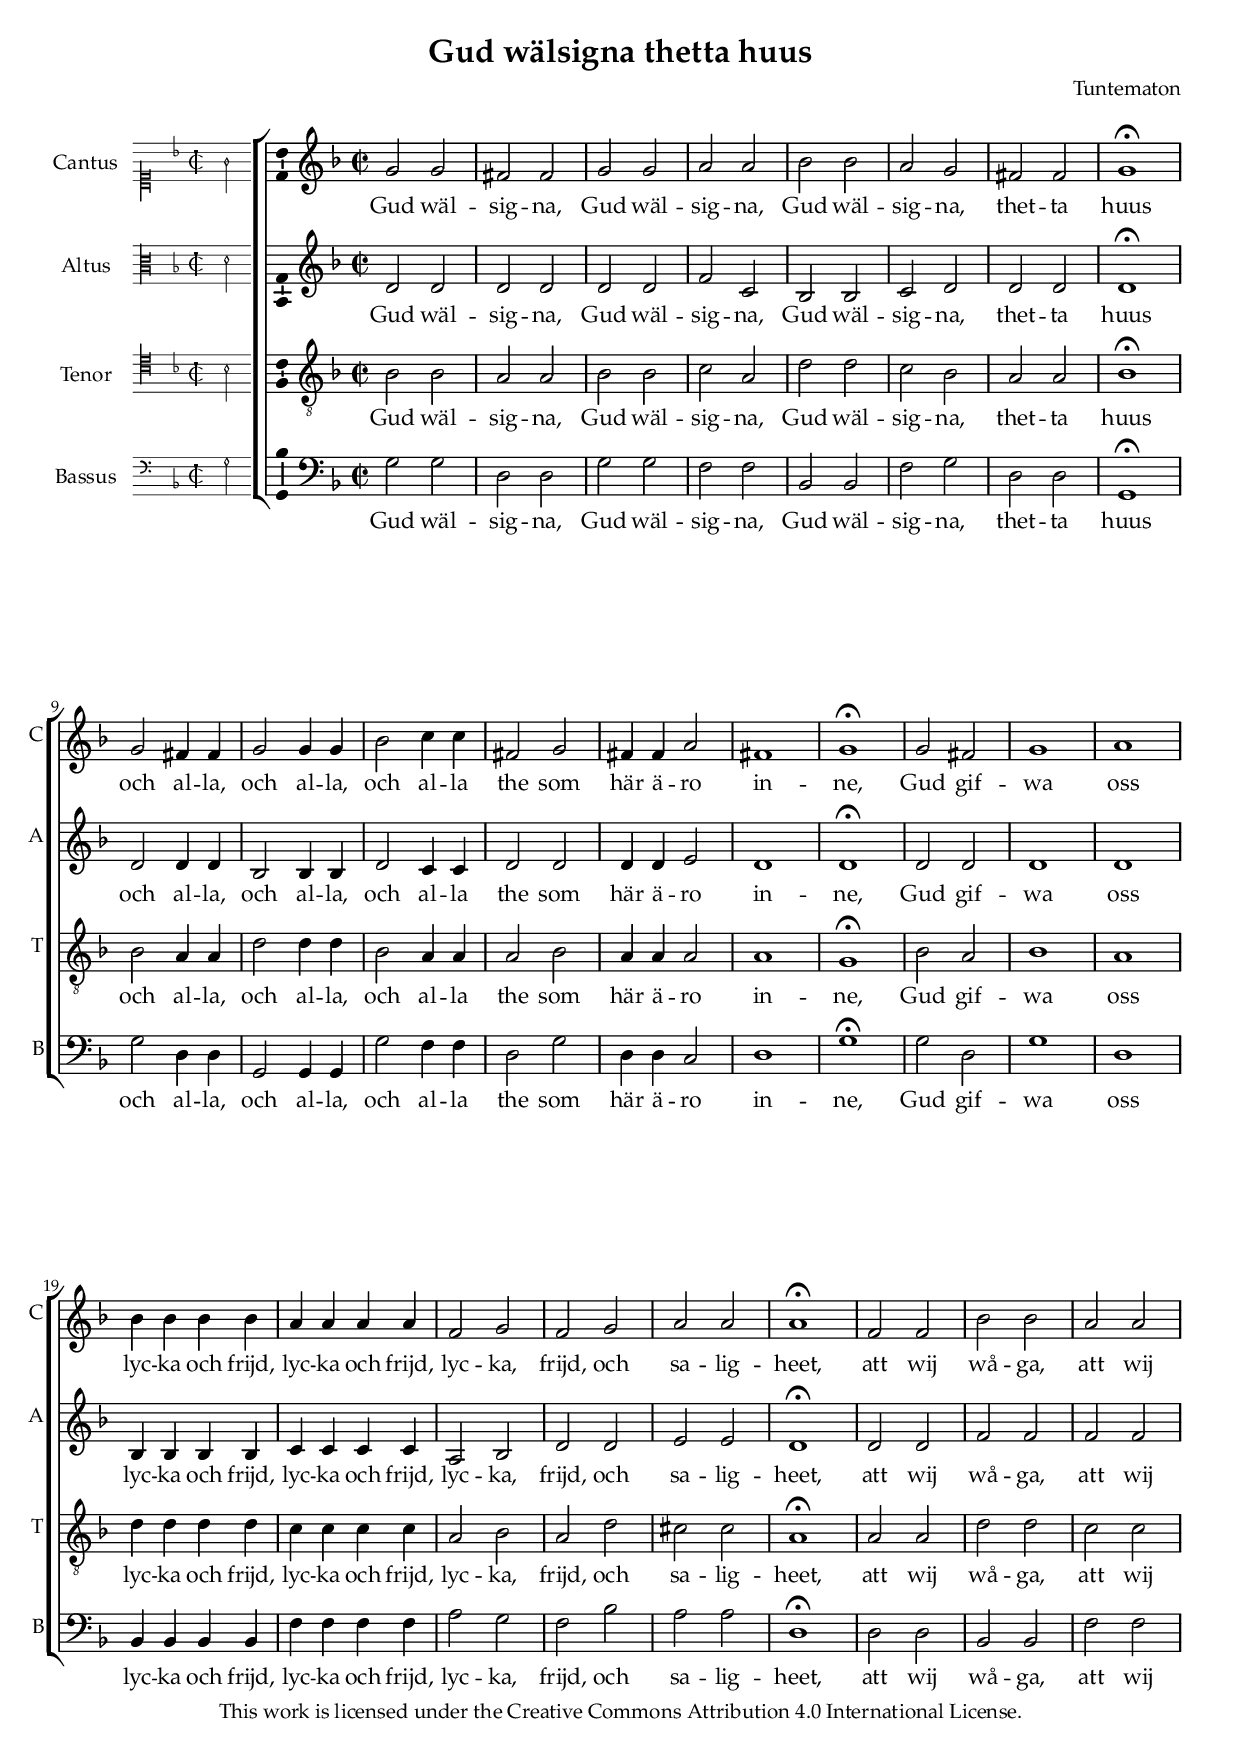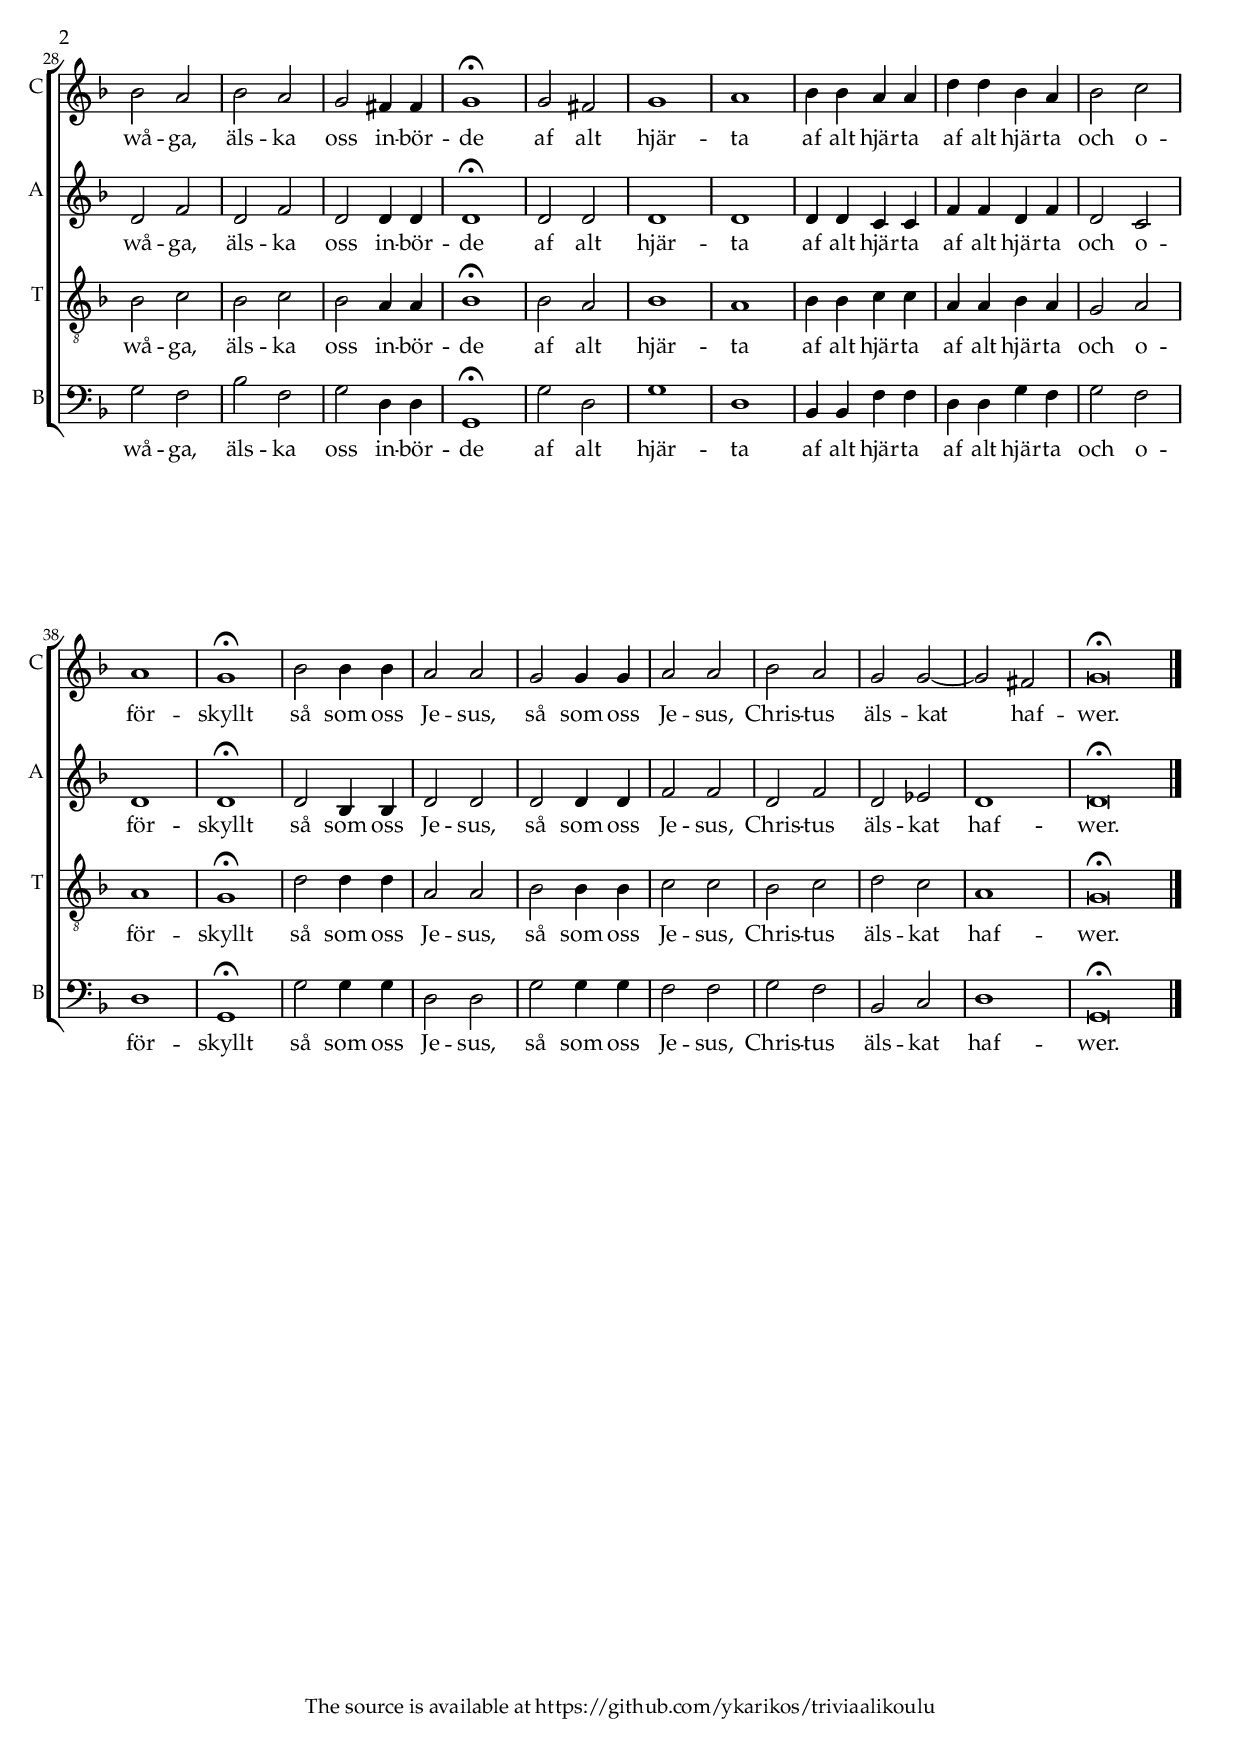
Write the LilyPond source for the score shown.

\version "2.19.49"
\include "suomi.ly"

#(set-global-staff-size 18)

global = { 
%  \numericTimeSignature
  \time 2/2 
%  \autoBeamOff
  \key d \minor
  \set Staff.midiInstrument = #"voice oohs"
}

\header {
  title = "Gud wälsigna thetta huus"
%  subtitle = ""
  composer = "Tuntematon"
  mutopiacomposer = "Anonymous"
%  instrument = "Voice (SATB)"
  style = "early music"
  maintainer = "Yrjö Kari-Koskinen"
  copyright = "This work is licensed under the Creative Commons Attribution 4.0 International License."
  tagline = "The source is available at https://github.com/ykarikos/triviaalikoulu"
}

\paper {
    #(define fonts
        (make-pango-font-tree "Palatino"
                              "Nimbus Sans"
                              "Luxi Mono"
                              (/ staff-height pt 20)))
}


SopranoMusic = \relative c'' {
  \set Staff.instrumentName = #"Cantus"
  \set Staff.shortInstrumentName = "C"

  \incipit { \clef "mensural-c1" \key d \minor \time 2/2 g'2 }

  g2 g | fis fis | g g | a a | b b | a g | fis fis |
  g1\fermata | g2 fis4 fis | g2 g4 g | b2 c4 c | fis,2 g | fis4 fis a2 | fis1 |
  g\fermata | g2 fis | g1 | a | b4 b b b | a a a a | f2 g |
% 2
  f g | a a | a1\fermata |
  f2 f | b b | a a | b a |
  b a | g fis4 fis | g1\fermata |
  g2 fis | g1 a | b4 b a a | 
  d d b a | b2 c | a1 | g1\fermata |
  b2 b4 b | a2 a | g g4 g |
% 3
  a2 a | b a | g g~ | g fis2 |
  \time 4/2 
  \once \override Staff.TimeSignature.break-visibility = ##(#t #f #t)
  g\breve\fermata \bar "|."
}

stanzaOneLyrics = \lyricmode {
	Gud wäl -- sig -- na, Gud wäl -- sig -- na, 
	Gud wäl -- sig -- na, thet -- ta huus
	och al -- la, och al -- la, och al -- la the som
	här ä -- ro in -- ne,
	Gud gif -- wa oss
	lyc -- ka och frijd, lyc -- ka och frijd,
	lyc -- ka, frijd, och sa -- lig -- heet,
	att wij wå -- ga, att wij wå -- ga,
	äls -- ka oss in -- bör -- de
	af alt hjär -- ta af alt hjär -- ta
	af alt hjär -- ta och o -- för -- skyllt
	så som oss Je -- sus, så som oss Je -- sus, 
	Chris -- tus äls -- kat haf -- wer.
}

AltoMusic = \relative c' {
  \set Staff.instrumentName = #"Altus"
  \set Staff.shortInstrumentName = "A"

  \incipit { \clef "mensural-c3" \key d \minor \time 2/2 d'2 }

  d2 d | d d | d d | f c | b b | c d | d d |
  d1\fermata | d2 d4 d | b2 b4 b | d2 c4 c | d2 d | d4 d e2 | d1 |
  d\fermata | d2 d | d1 | d | b4 b b b | c c c c | a2 b |
% 2
  d2 d | e e | d1\fermata | d2 d | f f | f f | d f |
  d f | d2 d4 d | d1\fermata | d2 d | d1 | d | d4 d c c|
  f f d f | d2 c | d1 | d\fermata | d2 b4 b | d2 d | d d4 d |
% 3
  f2 f | d f | d es | d1 |
  \time 4/2 
  \once \override Staff.TimeSignature.break-visibility = ##(#t #f #t)
  d\breve\fermata
}

TenoreMusic = \relative c' {
  \set Staff.instrumentName = #"Tenor"
  \set Staff.shortInstrumentName = "T"

  \incipit { \clef "mensural-c4" \key d \minor \time 2/2 b2 }

  \clef "treble_8"
  b2 b | a a | b b | c a | d d | c b | a a |
  b1\fermata | b2 a4 a | d2 d4 d| b2 a4 a | a2 b | a4 a a2 | a1 |
  g1\fermata | b2 a | b1 | a | d4 d d d | c c c c | a2 b |
% 2
  a d | cis cis | a1\fermata | a2 a | d d | c c | b c |
  b c | b a4 a | b1\fermata | b2 a | b1 | a | b4 b c c |
  a a b a | g2 a | a1 | g\fermata | d'2 d4 d | a2 a | b b4 b |
  c2 c | b c | d c | a1 |
  \time 4/2 
  \once \override Staff.TimeSignature.break-visibility = ##(#t #f #t)
  g\breve\fermata
}

BassMusic = \relative c' {
  \set Staff.instrumentName = #"Bassus"
  \set Staff.shortInstrumentName = "B"

  \incipit { \clef "mensural-f" \key d \minor \time 2/2 g2 }

  \clef bass
  g2 g | d d | g g | f f | b, b | f' g | d d | 
  g,1\fermata | g'2 d4 d | g,2 g4 g | g'2 f4 f | d2 g | d4 d c2 | d1 |
  g\fermata | g2 d | g1 | d | b4 b b b | f' f f f | a2 g |
% 2
  f b | a2 a | d,1\fermata | d2 d | b b | f' f | g f |
  b f | g  d4 d | g,1\fermata | g'2 d | g1 | d1 | b4 b f' f |
  d d g f | g2 f | d1 | g,\fermata | g'2 g4 g | d2 d | g g4 g |
  f2 f | g f | b, c d1 | 
  \time 4/2 
  \once \override Staff.TimeSignature.break-visibility = ##(#t #f #t)
  g,\breve\fermata
}



\score {
  \new ChoirStaff <<
    \new Staff <<
      \new Voice = "Soprano" {
		\global
        \SopranoMusic
      }
     \new Lyrics \lyricsto "Soprano" {
       \stanzaOneLyrics
     }
    >>
    \new Staff <<
      \new Voice = "Alto" {
        \global
        \AltoMusic
      }
     \new Lyrics \lyricsto "Alto" {
       \stanzaOneLyrics
     }
    >>
    \new Staff <<
      \new Voice = "Tenore" {
        \global
        \TenoreMusic
      }
      \new Lyrics \lyricsto "Tenore" {
       \stanzaOneLyrics
      }
    >>
    \new Staff <<
      \new Voice = "Bass" {
        \global
        \BassMusic
      }
      \new Lyrics \lyricsto "Bass" {
       \stanzaOneLyrics
      }
    >>
  >>
  \midi { 
    \tempo 4 = 160
  }
  \layout {
    \context {
      \Voice
      \consists "Ambitus_engraver"
    }
    indent = 3.5\cm
    incipit-width = 2\cm
    \context {
     \Staff \RemoveEmptyStaves
   }
    \context {
     \Score
     \override VerticalAxisGroup.remove-first = ##t
    }
  }
}